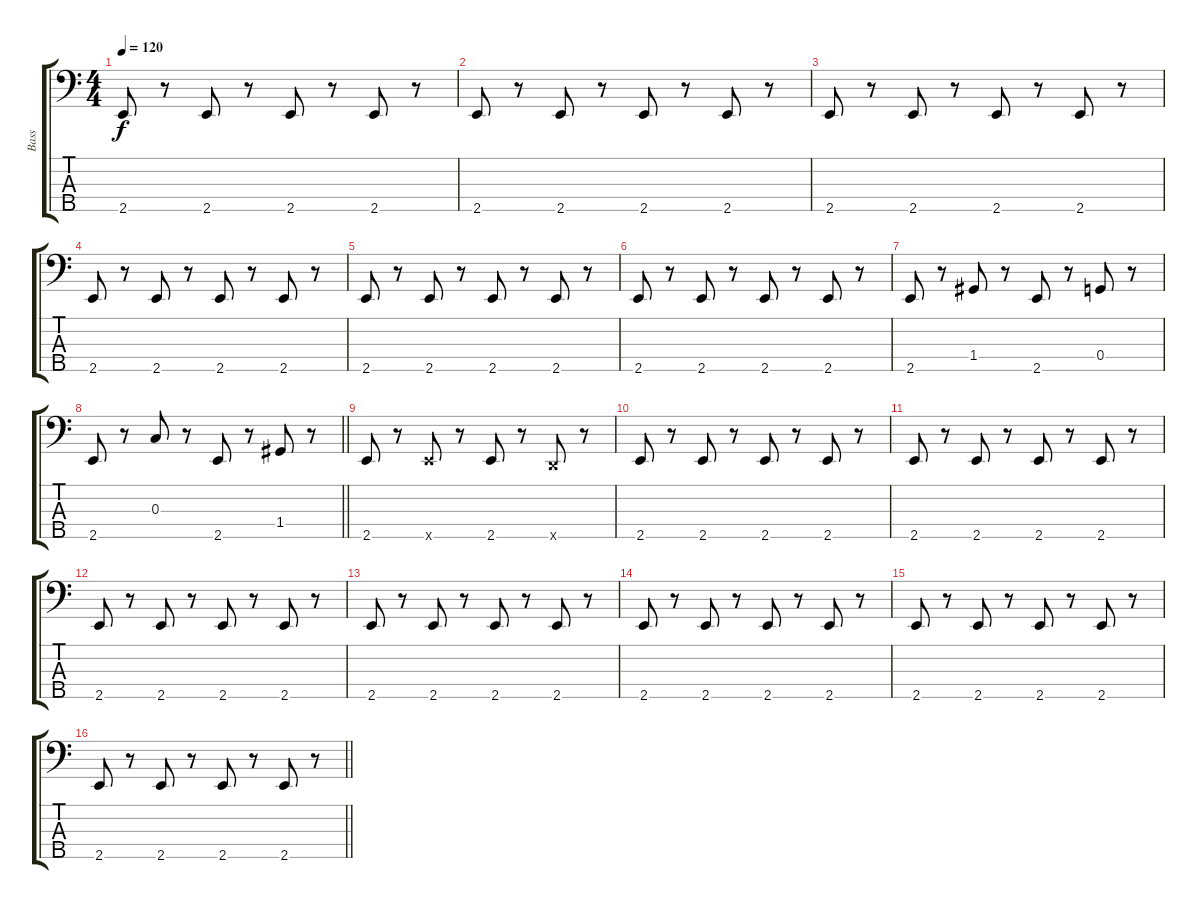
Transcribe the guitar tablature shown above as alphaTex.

\track ("Bass" "Bass") {instrument contrabass}
\staff {score tabs}
\tuning (Bb2 F2 C2 G1 D1) {hide}
\ts (4 4)
\tempo 120
\clef f4
\ks c
2.5.8{dy f} r.8 2.5.8 r.8 2.5.8 r.8 2.5.8 r.8 |
2.5.8 r.8 2.5.8 r.8 2.5.8 r.8 2.5.8 r.8 |
2.5.8 r.8 2.5.8 r.8 2.5.8 r.8 2.5.8 r.8 |
2.5.8 r.8 2.5.8 r.8 2.5.8 r.8 2.5.8 r.8 |
2.5.8 r.8 2.5.8 r.8 2.5.8 r.8 2.5.8 r.8 |
2.5.8 r.8 2.5.8 r.8 2.5.8 r.8 2.5.8 r.8 |
2.5.8 r.8 1.4.8 r.8 2.5.8 r.8 0.4.8 r.8 |
\barLineRight lightlight
2.5.8 r.8 0.3.8 r.8 2.5.8 r.8 1.4.8 r.8 |
\section ("" "")
2.5.8 r.8 2.5{x}.8 r.8 2.5.8 r.8 0.5{x}.8 r.8 |
2.5.8 r.8 2.5.8 r.8 2.5.8 r.8 2.5.8 r.8 |
2.5.8 r.8 2.5.8 r.8 2.5.8 r.8 2.5.8 r.8 |
2.5.8 r.8 2.5.8 r.8 2.5.8 r.8 2.5.8 r.8 |
2.5.8 r.8 2.5.8 r.8 2.5.8 r.8 2.5.8 r.8 |
2.5.8 r.8 2.5.8 r.8 2.5.8 r.8 2.5.8 r.8 |
2.5.8 r.8 2.5.8 r.8 2.5.8 r.8 2.5.8 r.8 |
\barLineRight lightlight
2.5.8 r.8 2.5.8 r.8 2.5.8 r.8 2.5.8 r.8
